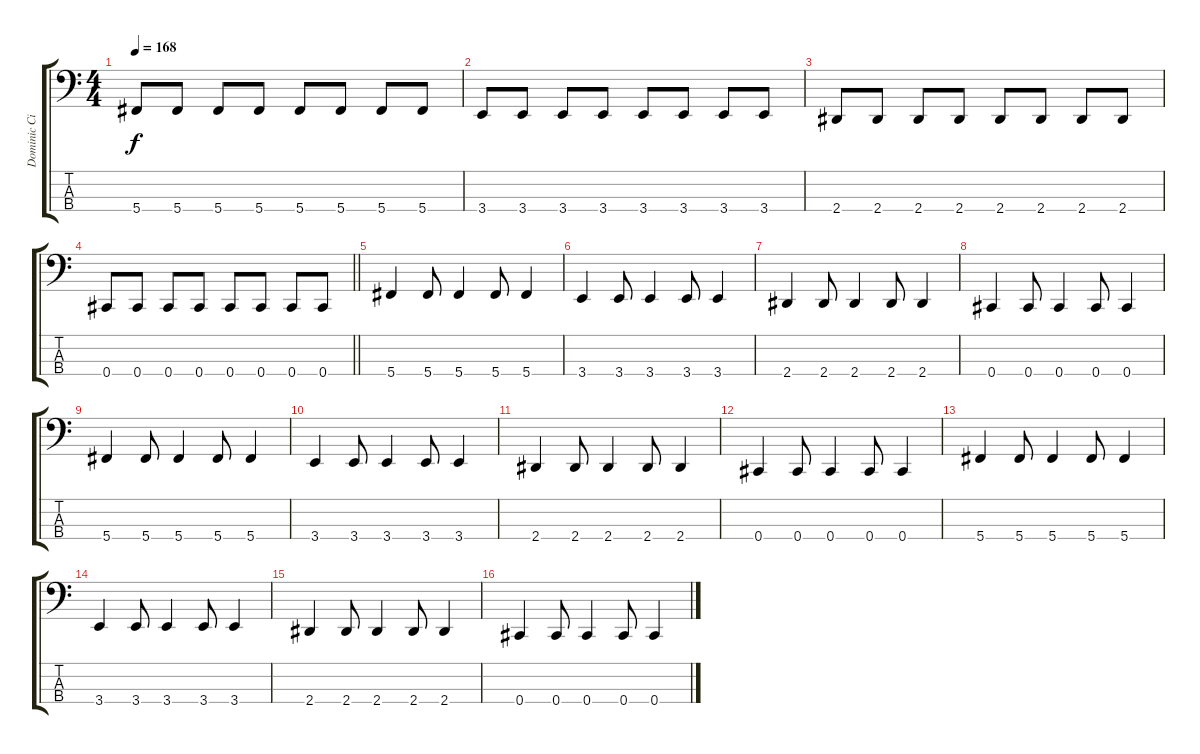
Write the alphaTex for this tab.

\track ("Dominic Cifarelli" "Dominic Ci") {instrument electricbasspick}
\staff {score tabs}
\tuning (Gb2 Db2 Ab1 Db1) {hide}
\ts (4 4)
\tempo 168
\clef f4
\ks c
5.4.8{dy f} 5.4.8 5.4.8 5.4.8 5.4.8 5.4.8 5.4.8 5.4.8 |
3.4.8 3.4.8 3.4.8 3.4.8 3.4.8 3.4.8 3.4.8 3.4.8 |
2.4.8 2.4.8 2.4.8 2.4.8 2.4.8 2.4.8 2.4.8 2.4.8 |
\barLineRight lightlight
0.4.8 0.4.8 0.4.8 0.4.8 0.4.8 0.4.8 0.4.8 0.4.8 |
5.4.4 5.4.8 5.4.4 5.4.8 5.4.4 |
3.4.4 3.4.8 3.4.4 3.4.8 3.4.4 |
2.4.4 2.4.8 2.4.4 2.4.8 2.4.4 |
0.4.4 0.4.8 0.4.4 0.4.8 0.4.4 |
5.4.4 5.4.8 5.4.4 5.4.8 5.4.4 |
3.4.4 3.4.8 3.4.4 3.4.8 3.4.4 |
2.4.4 2.4.8 2.4.4 2.4.8 2.4.4 |
0.4.4 0.4.8 0.4.4 0.4.8 0.4.4 |
5.4.4 5.4.8 5.4.4 5.4.8 5.4.4 |
3.4.4 3.4.8 3.4.4 3.4.8 3.4.4 |
2.4.4 2.4.8 2.4.4 2.4.8 2.4.4 |
0.4.4 0.4.8 0.4.4 0.4.8 0.4.4
